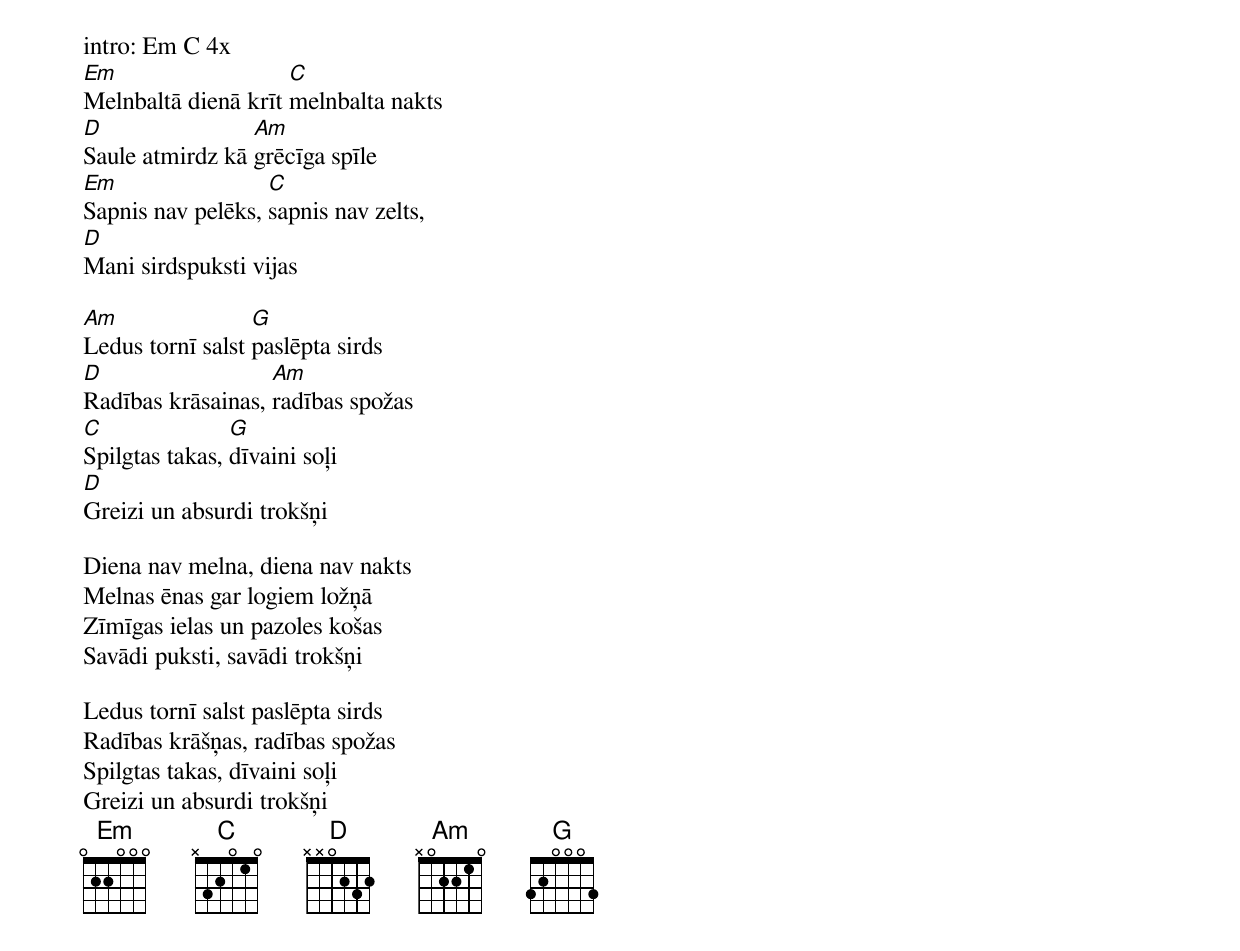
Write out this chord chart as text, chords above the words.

intro: Em C 4x
Em                   C
Melnbaltā dienā krīt melnbalta nakts
D                Am
Saule atmirdz kā grēcīga spīle
Em                 C
Sapnis nav pelēks, sapnis nav zelts,
D
Mani sirdspuksti vijas

Am                G
Ledus tornī salst paslēpta sirds
D                  Am
Radības krāsainas, radības spožas
C               G
Spilgtas takas, dīvaini soļi
D
Greizi un absurdi trokšņi

Diena nav melna, diena nav nakts
Melnas ēnas gar logiem ložņā
Zīmīgas ielas un pazoles košas
Savādi puksti, savādi trokšņi

Ledus tornī salst paslēpta sirds
Radības krāšņas, radības spožas
Spilgtas takas, dīvaini soļi
Greizi un absurdi trokšņi
